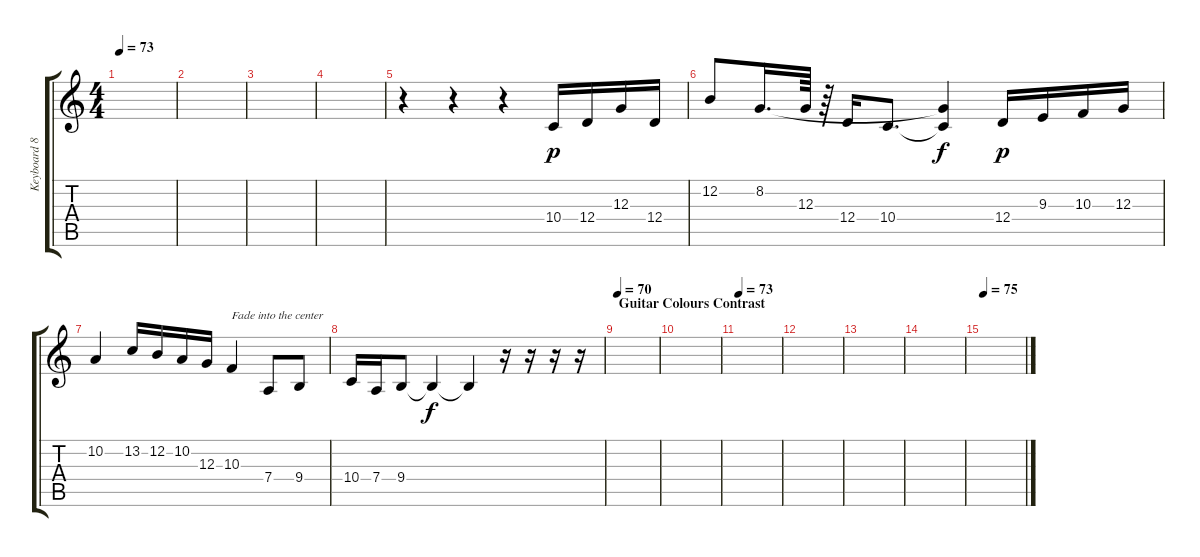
\track ("Keyboard 8 RC" "Keyboard 8") {instrument lead2sawtooth}
\staff {score tabs}
\tuning (E4 B3 G3 D3 A2 E2) {hide}
\ts (4 4)
\tempo 73
\clef g2
\ks c
|
|
|
|
r.4 r.4 r.4 10.4.16{dy p} 12.4.16 12.3.16 12.4.16 |
12.2.8 8.2.16{d} 12.3.64 r.64 12.4.16 10.4.8{d} (8.2{t} 10.4{t}).4{dy f} 12.4.16{dy p} 9.3.16 10.3.16 12.3.16 |
10.2.4 13.2.16 12.2.16 10.2.16 12.3.16 10.3.4{txt "Fade into the center" balance 8} 7.4.8 9.4.8 |
10.4.16 7.4.16 9.4.8 9.4{t}.4{dy f} 9.4{t}.4 r.16 r.16 r.16 r.16 |
\section ("" "Guitar Colours Contrast")
\tempo 70
|
|
\tempo 73
|
|
|
|
\tempo 75
